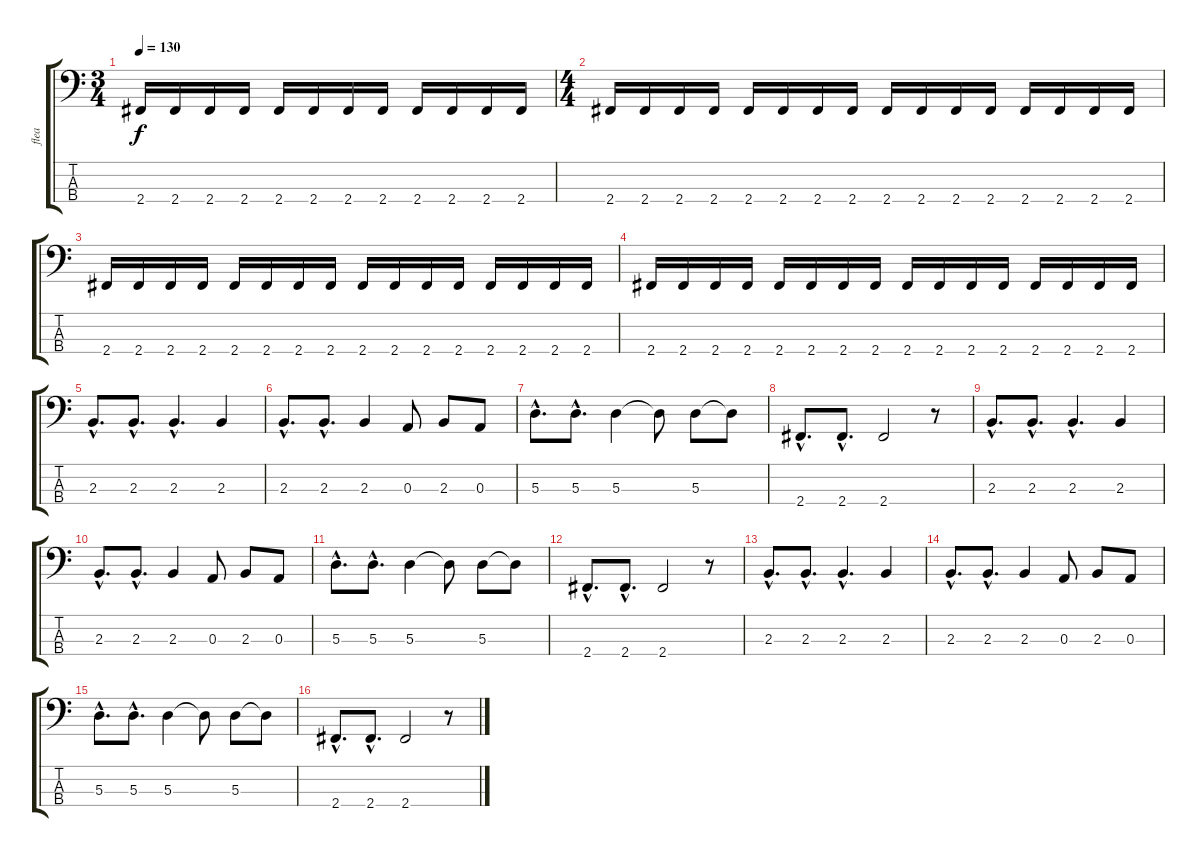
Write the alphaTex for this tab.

\track ("flea" "flea") {instrument slapbass2}
\staff {score tabs}
\tuning (G2 D2 A1 E1) {hide}
\ts (3 4)
\tempo 130
\clef f4
\ks c
2.4.16{dy f instrument slapbass2} 2.4.16 2.4.16 2.4.16 2.4.16 2.4.16 2.4.16 2.4.16 2.4.16 2.4.16 2.4.16 2.4.16 |
\ts (4 4)
2.4.16 2.4.16 2.4.16 2.4.16 2.4.16 2.4.16 2.4.16 2.4.16 2.4.16 2.4.16 2.4.16 2.4.16 2.4.16 2.4.16 2.4.16 2.4.16 |
2.4.16 2.4.16 2.4.16 2.4.16 2.4.16 2.4.16 2.4.16 2.4.16 2.4.16 2.4.16 2.4.16 2.4.16 2.4.16 2.4.16 2.4.16 2.4.16 |
2.4.16 2.4.16 2.4.16 2.4.16 2.4.16 2.4.16 2.4.16 2.4.16 2.4.16 2.4.16 2.4.16 2.4.16 2.4.16 2.4.16 2.4.16 2.4.16 |
2.3{hac}.8{d} 2.3{hac}.8{d} 2.3{hac}.4{d} 2.3.4 |
2.3{hac}.8{d} 2.3{hac}.8{d} 2.3.4 0.3.8 2.3.8 0.3.8 |
5.3{hac}.8{d} 5.3{hac}.8{d} 5.3.4 5.3{t}.8 5.3.8 5.3{t}.8 |
2.4{hac}.8{d} 2.4{hac}.8{d} 2.4.2 r.8 |
2.3{hac}.8{d} 2.3{hac}.8{d} 2.3{hac}.4{d} 2.3.4 |
2.3{hac}.8{d} 2.3{hac}.8{d} 2.3.4 0.3.8 2.3.8 0.3.8 |
5.3{hac}.8{d} 5.3{hac}.8{d} 5.3.4 5.3{t}.8 5.3.8 5.3{t}.8 |
2.4{hac}.8{d} 2.4{hac}.8{d} 2.4.2 r.8 |
2.3{hac}.8{d} 2.3{hac}.8{d} 2.3{hac}.4{d} 2.3.4 |
2.3{hac}.8{d} 2.3{hac}.8{d} 2.3.4 0.3.8 2.3.8 0.3.8 |
5.3{hac}.8{d} 5.3{hac}.8{d} 5.3.4 5.3{t}.8 5.3.8 5.3{t}.8 |
2.4{hac}.8{d} 2.4{hac}.8{d} 2.4.2 r.8
